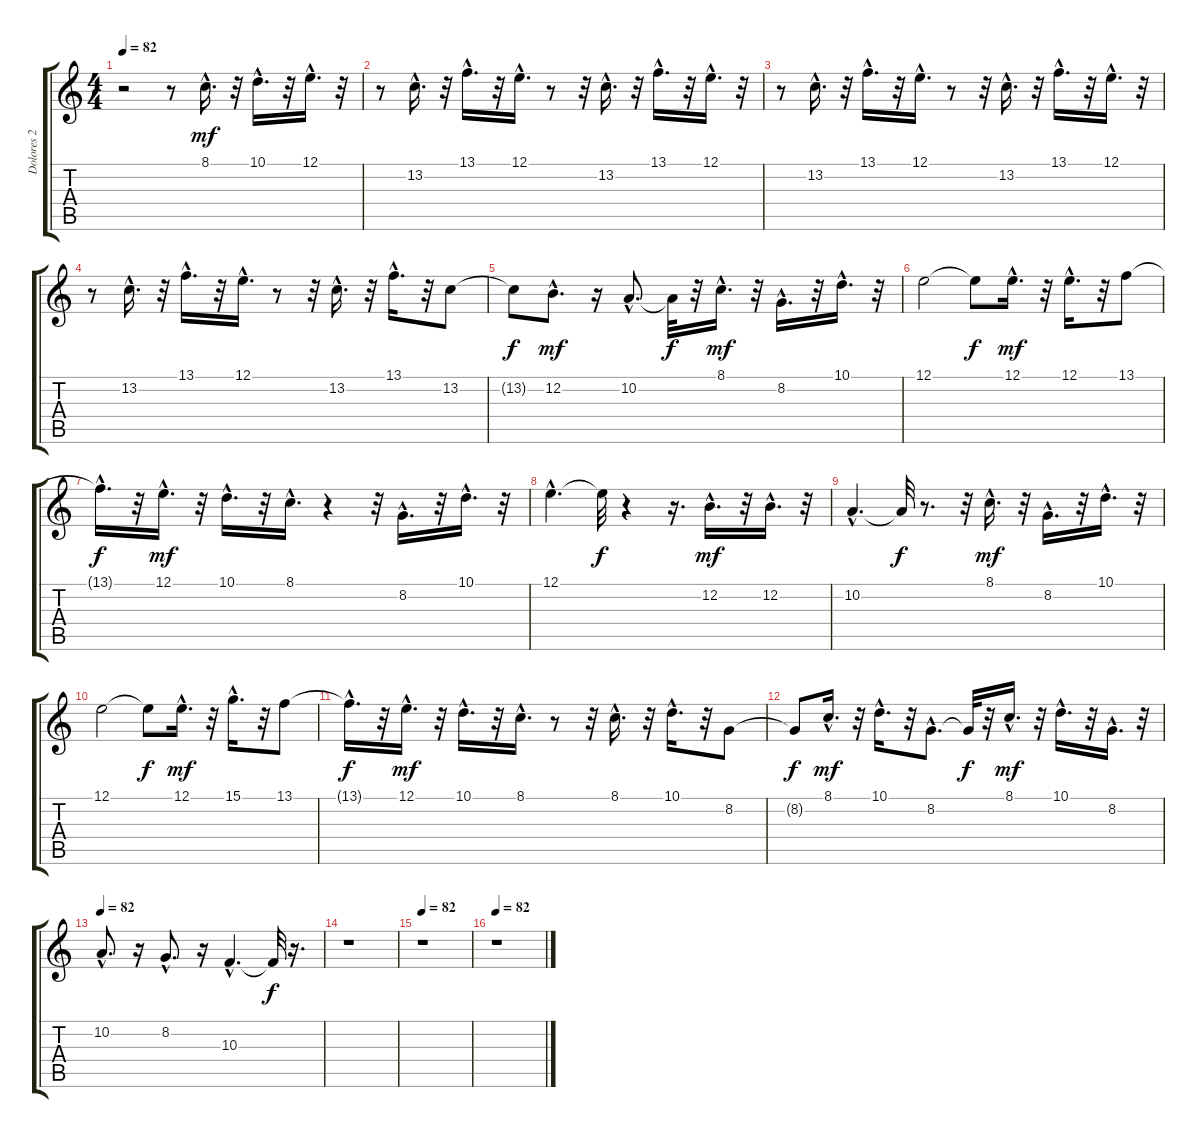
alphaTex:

\track ("Dolores 2" "Dolores 2") {instrument pad3polysynth}
\staff {score tabs}
\tuning (E4 B3 G3 D3 A2 E2) {hide}
\ts (4 4)
\tempo 82
\clef g2
\ks c
r.2{dy f} r.8 8.1{hac}.16{d dy mf} r.32 10.1{hac}.16{d} r.32 12.1{hac}.16{d} r.32 |
r.8 13.2{hac}.16{d} r.32 13.1{hac}.16{d} r.32 12.1{hac}.16{d} r.8 r.32 13.2{hac}.16{d} r.32 13.1{hac}.16{d} r.32 12.1{hac}.16{d} r.32 |
r.8 13.2{hac}.16{d} r.32 13.1{hac}.16{d} r.32 12.1{hac}.16{d} r.8 r.32 13.2{hac}.16{d} r.32 13.1{hac}.16{d} r.32 12.1{hac}.16{d} r.32 |
r.8 13.2{hac}.16{d} r.32 13.1{hac}.16{d} r.32 12.1{hac}.16{d} r.8 r.32 13.2{hac}.16{d} r.32 13.1{hac}.16{d} r.32 13.2.8 |
13.2{t}.8{dy f} 12.2{hac}.8{d dy mf} r.16 10.2{hac}.8{d} 10.2{t}.32{dy f} r.32 8.1{hac}.16{d dy mf} r.32 8.2{hac}.16{d} r.32 10.1{hac}.16{d} r.32 |
12.1.2 12.1{t}.8{dy f} 12.1{hac}.16{d dy mf} r.32 12.1{hac}.16{d} r.32 13.1.8 |
13.1{hac t}.16{d dy f} r.32 12.1{hac}.16{d dy mf} r.32 10.1{hac}.16{d} r.32 8.1{hac}.16{d} r.4 r.32 8.2{hac}.16{d} r.32 10.1{hac}.16{d} r.32 |
12.1{hac}.4{d} 12.1{t}.32{dy f} r.4 r.16{d} 12.2{hac}.16{d dy mf} r.32 12.2{hac}.16{d} r.32 |
10.2{hac}.4{d} 10.2{t}.32{dy f} r.8{d} r.32 8.1{hac}.16{d dy mf} r.32 8.2{hac}.16{d} r.32 10.1{hac}.16{d} r.32 |
12.1.2 12.1{t}.8{dy f} 12.1{hac}.16{d dy mf} r.32 15.1{hac}.16{d} r.32 13.1.8 |
13.1{hac t}.16{d dy f} r.32 12.1{hac}.16{d dy mf} r.32 10.1{hac}.16{d} r.32 8.1{hac}.16{d} r.8 r.32 8.1{hac}.16{d} r.32 10.1{hac}.16{d} r.32 8.2.8 |
8.2{t}.8{dy f} 8.1{hac}.16{d dy mf} r.32 10.1{hac}.16{d} r.32 8.2{hac}.8{d} 8.2{t}.32{dy f} r.32 8.1{hac}.16{d dy mf} r.32 10.1{hac}.16{d} r.32 8.2{hac}.16{d} r.32 |
\tempo 82
10.2{hac}.8{d} r.16 8.2{hac}.8{d} r.16 10.3{hac}.4{d} 10.3{t}.32{dy f} r.16{d} |
r.1 |
\tempo 82
r.1 |
\tempo 82
r.1
